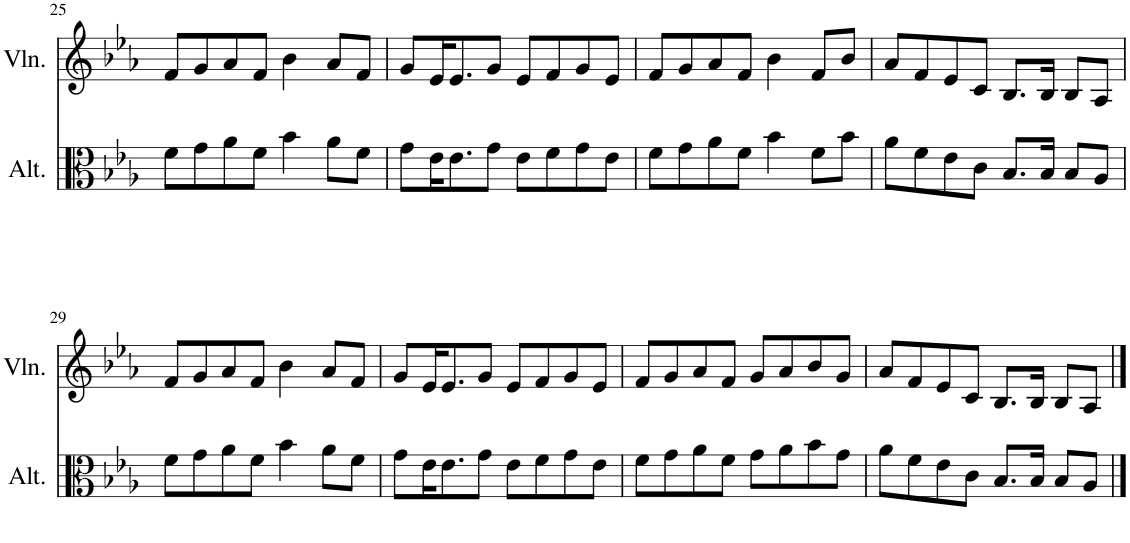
**kern	**kern
*part2	*part1
*staff2	*staff1
*I"Alto	*I"Violon
*I'Alt.	*I'Vln.
!!LO:PB:g=z
*clefC3	*clefG2
*k[b-e-a-]	*k[b-e-a-]
*M4/4	*M4/4
=25	=25
8f\L	8f/L
8g\	8g/
8a-\	8a-/
8f\J	8f/J
4b-\	4b-\
8a-\L	8a-/L
8f\J	8f/J
=26	=26
8g\L	8g/L
16e-\K	16e-/K
8.e-\	8.e-/
8g\J	8g/J
8e-\L	8e-/L
8f\	8f/
8g\	8g/
8e-\J	8e-/J
=27	=27
8f\L	8f/L
8g\	8g/
8a-\	8a-/
8f\J	8f/J
4b-\	4b-\
8f\L	8f/L
8b-\J	8b-/J
=28	=28
8a-\L	8a-/L
8f\	8f/
8e-\	8e-/
8c\J	8c/J
8.B-/L	8.B-/L
16B-/Jk	16B-/Jk
8B-/L	8B-/L
8A-/J	8A-/J
!!LO:LB:g=z
=29	=29
8f\L	8f/L
8g\	8g/
8a-\	8a-/
8f\J	8f/J
4b-\	4b-\
8a-\L	8a-/L
8f\J	8f/J
=30	=30
8g\L	8g/L
16e-\K	16e-/K
8.e-\	8.e-/
8g\J	8g/J
8e-\L	8e-/L
8f\	8f/
8g\	8g/
8e-\J	8e-/J
=31	=31
8f\L	8f/L
8g\	8g/
8a-\	8a-/
8f\J	8f/J
8g\L	8g/L
8a-\	8a-/
8b-\	8b-/
8g\J	8g/J
=32	=32
8a-\L	8a-/L
8f\	8f/
8e-\	8e-/
8c\J	8c/J
8.B-/L	8.B-/L
16B-/Jk	16B-/Jk
8B-/L	8B-/L
8A-/J	8A-/J
==	==
*-	*-
